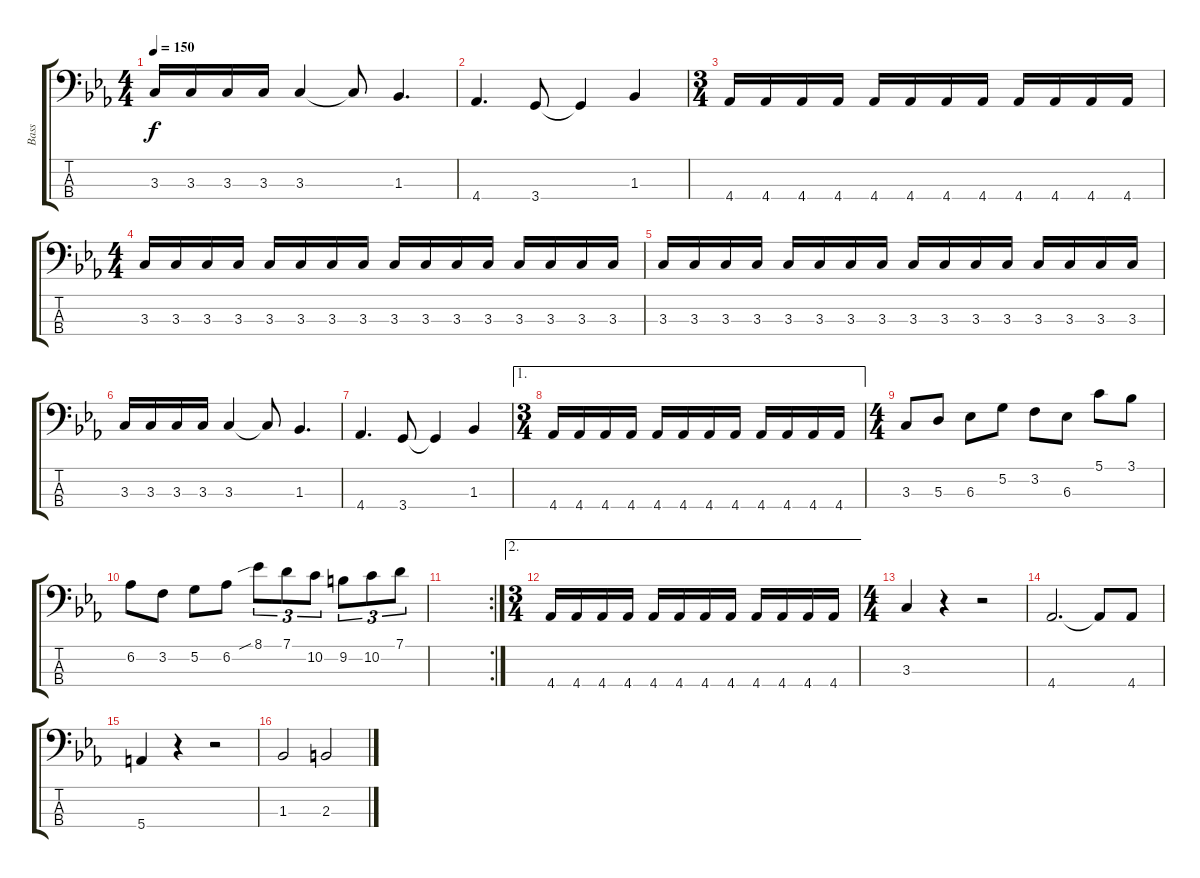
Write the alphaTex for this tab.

\track ("Bass" "Bass") {instrument electricbassfinger}
\staff {score tabs}
\tuning (G2 D2 A1 E1) {hide}
\ts (4 4)
\tempo 150
\clef f4
\ks eb
3.3.16{dy f} 3.3.16 3.3.16 3.3.16 3.3.4 3.3{t}.8 1.3.4{d} |
4.4.4{d} 3.4.8 3.4{t}.4 1.3.4 |
\ts (3 4)
4.4.16 4.4.16 4.4.16 4.4.16 4.4.16 4.4.16 4.4.16 4.4.16 4.4.16 4.4.16 4.4.16 4.4.16 |
\ts (4 4)
3.3.16 3.3.16 3.3.16 3.3.16 3.3.16 3.3.16 3.3.16 3.3.16 3.3.16 3.3.16 3.3.16 3.3.16 3.3.16 3.3.16 3.3.16 3.3.16 |
3.3.16 3.3.16 3.3.16 3.3.16 3.3.16 3.3.16 3.3.16 3.3.16 3.3.16 3.3.16 3.3.16 3.3.16 3.3.16 3.3.16 3.3.16 3.3.16 |
3.3.16 3.3.16 3.3.16 3.3.16 3.3.4 3.3{t}.8 1.3.4{d} |
4.4.4{d} 3.4.8 3.4{t}.4 1.3.4 |
\ae 1
\ts (3 4)
4.4.16 4.4.16 4.4.16 4.4.16 4.4.16 4.4.16 4.4.16 4.4.16 4.4.16 4.4.16 4.4.16 4.4.16 |
\ts (4 4)
3.3.8 5.3.8 6.3.8 5.2.8 3.2.8 6.3.8 5.1.8 3.1.8 |
6.2.8 3.2.8 5.2.8 6.2.8 8.1{sib}.8{tu (3 2)} 7.1.8{tu (3 2)} 10.2.8{tu (3 2)} 9.2.8{tu (3 2)} 10.2.8{tu (3 2)} 7.1.8{tu (3 2)} |
\rc 2
|
\ae 2
\ts (3 4)
4.4.16 4.4.16 4.4.16 4.4.16 4.4.16 4.4.16 4.4.16 4.4.16 4.4.16 4.4.16 4.4.16 4.4.16 |
\ts (4 4)
3.3.4 r.4 r.2 |
4.4.2{d} 4.4{t}.8 4.4.8 |
5.4.4 r.4 r.2 |
1.3.2 2.3.2
